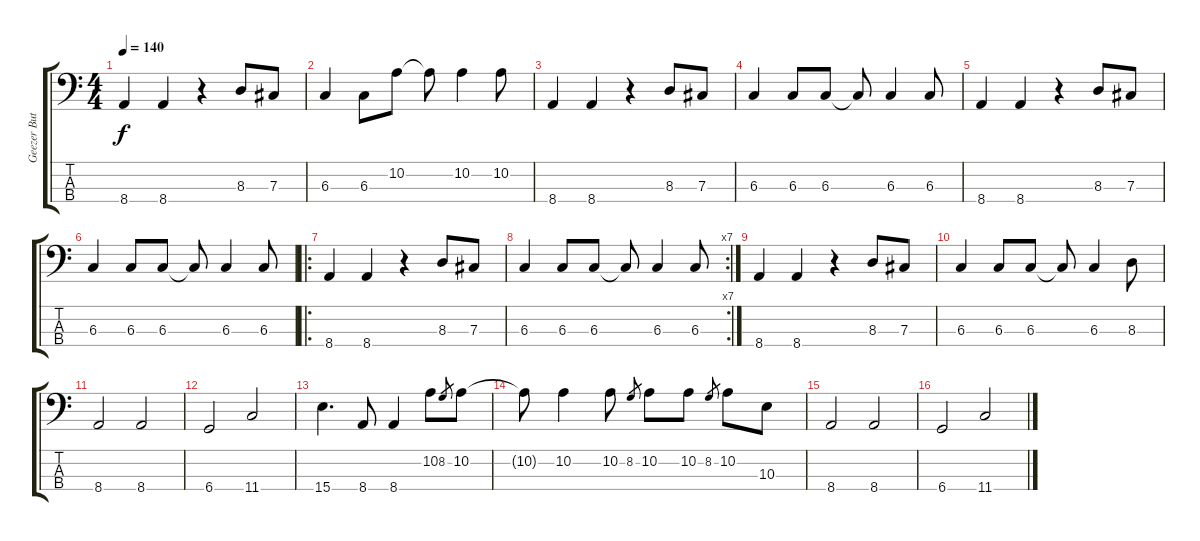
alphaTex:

\track ("Geezer Butler" "Geezer But") {instrument electricbassfinger}
\staff {score tabs}
\tuning (E2 B1 Gb1 Db1) {hide}
\ts (4 4)
\tempo 140
\clef f4
\ks c
8.4.4{dy f instrument electricbassfinger} 8.4.4 r.4 8.3.8 7.3.8 |
6.3.4 6.3.8 10.2.8 10.2{t}.8 10.2.4 10.2.8 |
8.4.4 8.4.4 r.4 8.3.8 7.3.8 |
6.3.4 6.3.8 6.3.8 6.3{t}.8 6.3.4 6.3.8 |
8.4.4 8.4.4 r.4 8.3.8 7.3.8 |
6.3.4 6.3.8 6.3.8 6.3{t}.8 6.3.4 6.3.8 |
\ro
8.4.4 8.4.4 r.4 8.3.8 7.3.8 |
\rc 7
6.3.4 6.3.8 6.3.8 6.3{t}.8 6.3.4 6.3.8 |
8.4.4 8.4.4 r.4 8.3.8 7.3.8 |
6.3.4 6.3.8 6.3.8 6.3{t}.8 6.3.4 8.3.8 |
8.4.2 8.4.2 |
6.4.2 11.4.2 |
15.4.4{d} 8.4.8 8.4.4 10.2.8 8.2.8{gr} 10.2.8 |
10.2{t}.8 10.2.4 10.2.8 8.2.8{gr} 10.2.8 10.2.8 8.2.8{gr} 10.2.8 10.3.8 |
8.4.2 8.4.2 |
6.4.2 11.4.2
